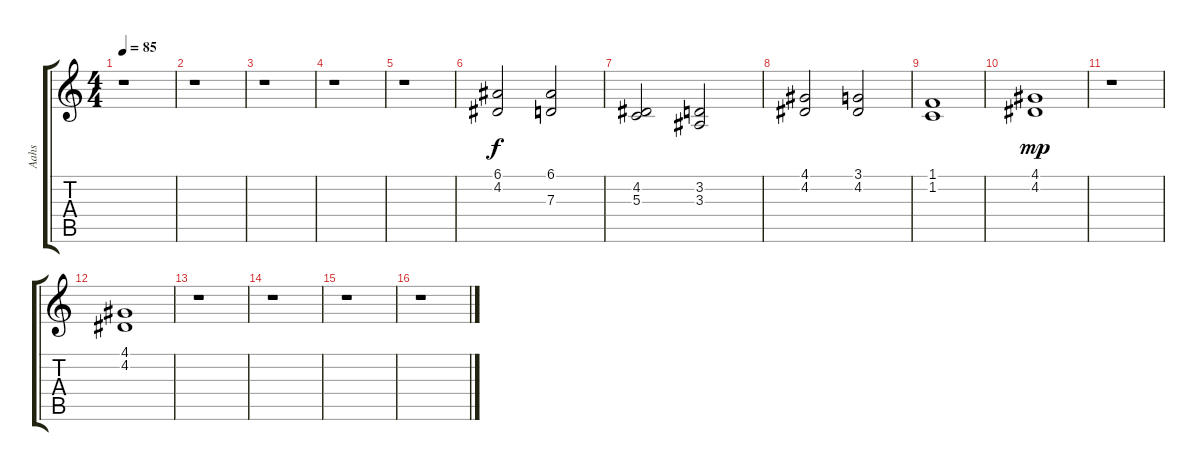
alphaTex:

\track ("Aahs" "Aahs") {instrument choiraahs}
\staff {score tabs}
\tuning (E4 B3 G3 D3 A2 E2) {hide}
\ts (4 4)
\tempo 85
\clef g2
\ks c
r.1{dy mp} |
r.1 |
r.1 |
r.1 |
r.1 |
(6.1 4.2).2{dy f} (6.1 7.3).2 |
(4.2 5.3).2 (3.2 3.3).2 |
(4.1 4.2).2 (3.1 4.2).2 |
(1.1 1.2).1 |
(4.1 4.2).1{dy mp} |
r.1 |
(4.1 4.2).1 |
r.1 |
r.1 |
r.1 |
r.1
